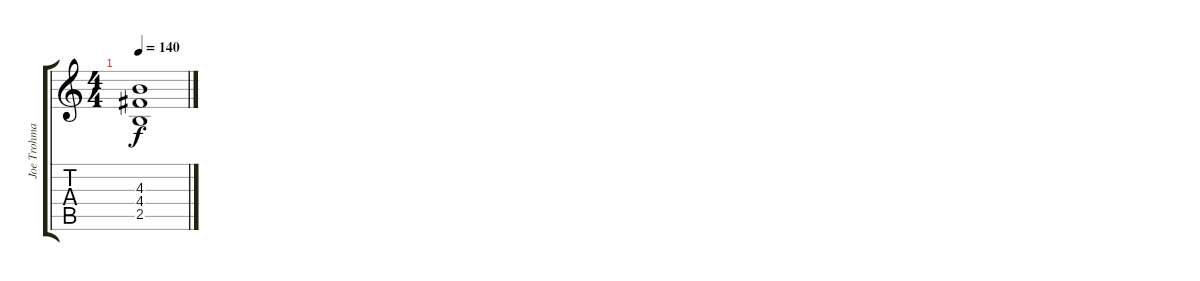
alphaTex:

\track ("Joe Trohman" "Joe Trohma") {instrument distortionguitar}
\staff {score tabs}
\tuning (E4 B3 G3 D3 A2 E2) {hide}
\ts (4 4)
\tempo 140
\clef g2
\ks c
(4.3 4.4 2.5).1{dy f}
